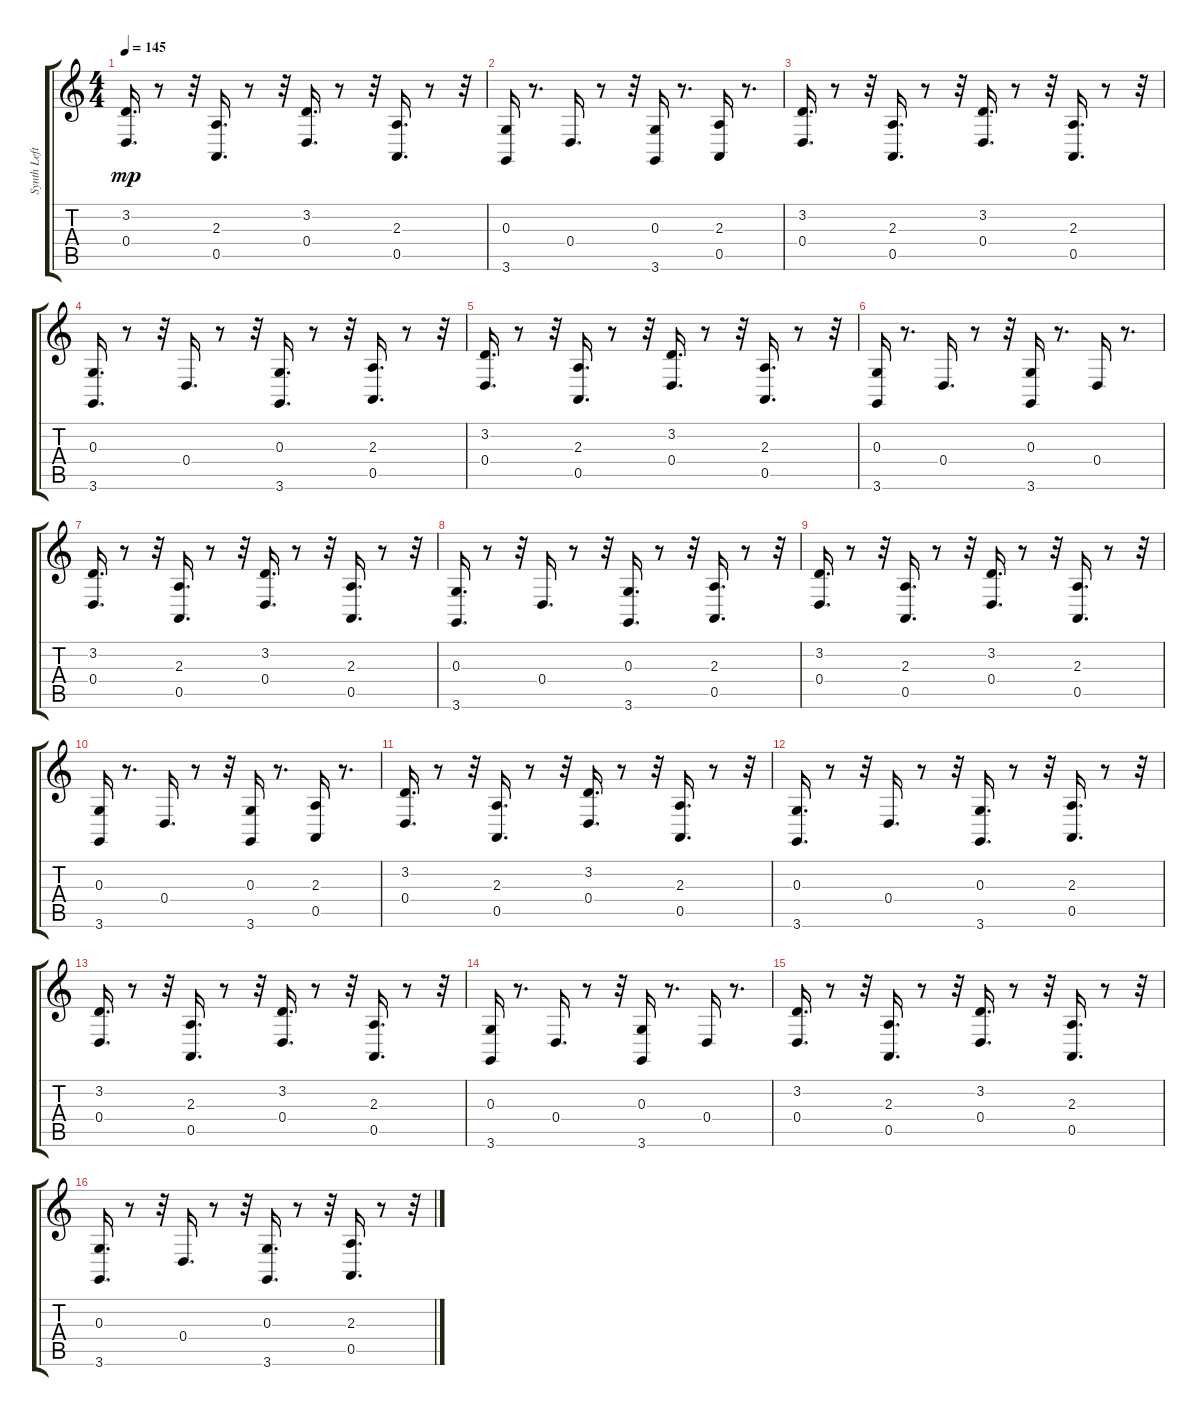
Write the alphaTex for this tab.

\track ("Synth Left" "Synth Left") {instrument lead2sawtooth}
\staff {score tabs}
\tuning (E4 B3 G3 D3 A2 E2) {hide}
\ts (4 4)
\tempo 145
\clef g2
\ks c
(3.2 0.4).16{d dy mp} r.8 r.32 (2.3 0.5).16{d} r.8 r.32 (3.2 0.4).16{d} r.8 r.32 (2.3 0.5).16{d} r.8 r.32 |
(0.3 3.6).16 r.8{d} 0.4.16{d} r.8 r.32 (0.3 3.6).16 r.8{d} (2.3 0.5).16 r.8{d} |
(3.2 0.4).16{d} r.8 r.32 (2.3 0.5).16{d} r.8 r.32 (3.2 0.4).16{d} r.8 r.32 (2.3 0.5).16{d} r.8 r.32 |
(0.3 3.6).16{d} r.8 r.32 0.4.16{d} r.8 r.32 (0.3 3.6).16{d} r.8 r.32 (2.3 0.5).16{d} r.8 r.32 |
(3.2 0.4).16{d} r.8 r.32 (2.3 0.5).16{d} r.8 r.32 (3.2 0.4).16{d} r.8 r.32 (2.3 0.5).16{d} r.8 r.32 |
(0.3 3.6).16 r.8{d} 0.4.16{d} r.8 r.32 (0.3 3.6).16 r.8{d} 0.4.16 r.8{d} |
(3.2 0.4).16{d} r.8 r.32 (2.3 0.5).16{d} r.8 r.32 (3.2 0.4).16{d} r.8 r.32 (2.3 0.5).16{d} r.8 r.32 |
(0.3 3.6).16{d} r.8 r.32 0.4.16{d} r.8 r.32 (0.3 3.6).16{d} r.8 r.32 (2.3 0.5).16{d} r.8 r.32 |
(3.2 0.4).16{d} r.8 r.32 (2.3 0.5).16{d} r.8 r.32 (3.2 0.4).16{d} r.8 r.32 (2.3 0.5).16{d} r.8 r.32 |
(0.3 3.6).16 r.8{d} 0.4.16{d} r.8 r.32 (0.3 3.6).16 r.8{d} (2.3 0.5).16 r.8{d} |
(3.2 0.4).16{d} r.8 r.32 (2.3 0.5).16{d} r.8 r.32 (3.2 0.4).16{d} r.8 r.32 (2.3 0.5).16{d} r.8 r.32 |
(0.3 3.6).16{d} r.8 r.32 0.4.16{d} r.8 r.32 (0.3 3.6).16{d} r.8 r.32 (2.3 0.5).16{d} r.8 r.32 |
(3.2 0.4).16{d} r.8 r.32 (2.3 0.5).16{d} r.8 r.32 (3.2 0.4).16{d} r.8 r.32 (2.3 0.5).16{d} r.8 r.32 |
(0.3 3.6).16 r.8{d} 0.4.16{d} r.8 r.32 (0.3 3.6).16 r.8{d} 0.4.16 r.8{d} |
(3.2 0.4).16{d} r.8 r.32 (2.3 0.5).16{d} r.8 r.32 (3.2 0.4).16{d} r.8 r.32 (2.3 0.5).16{d} r.8 r.32 |
(0.3 3.6).16{d} r.8 r.32 0.4.16{d} r.8 r.32 (0.3 3.6).16{d} r.8 r.32 (2.3 0.5).16{d} r.8 r.32
